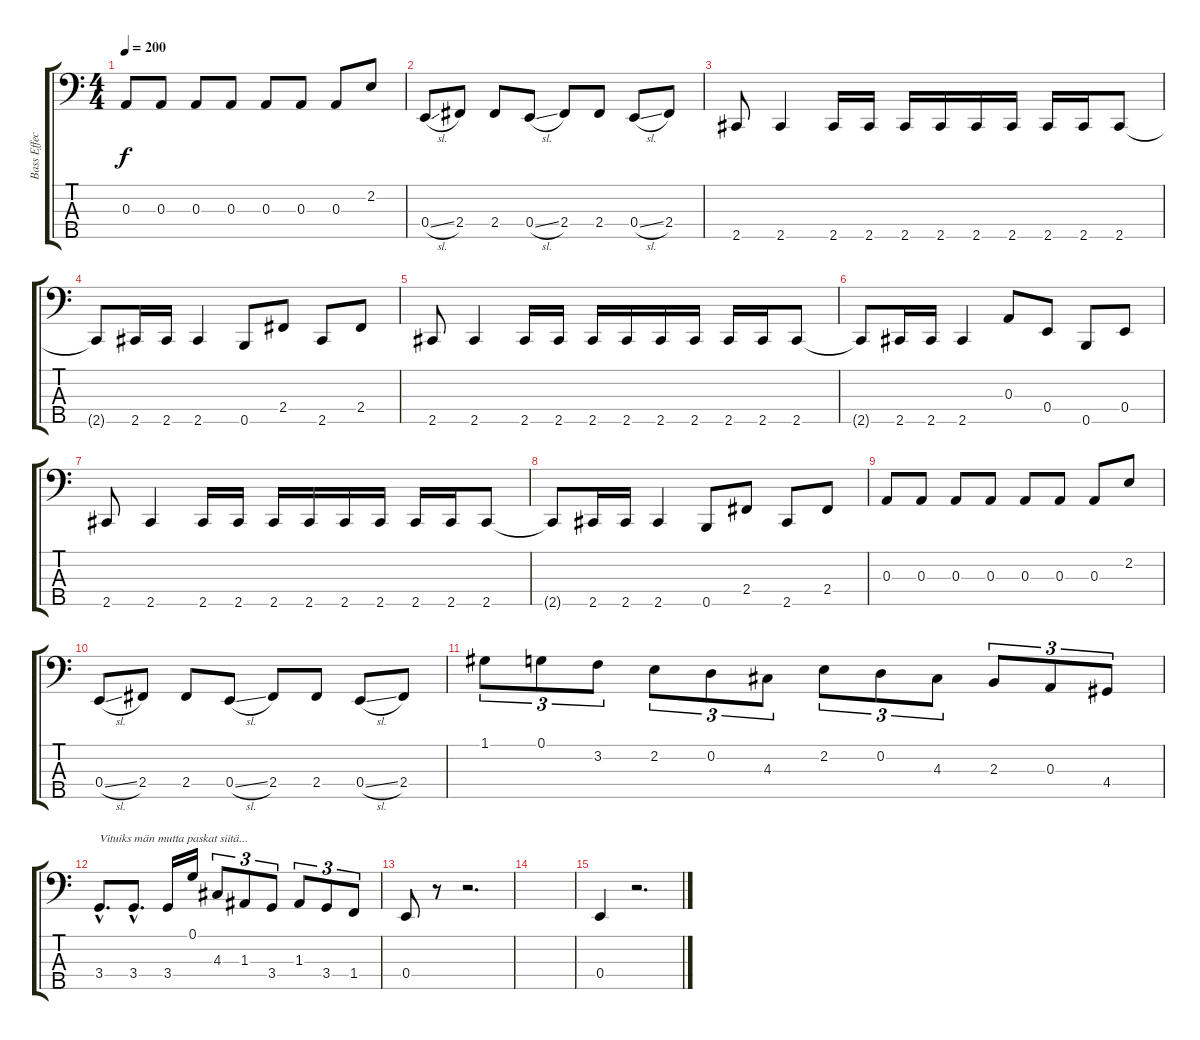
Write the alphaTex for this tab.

\track ("Bass Effect" "Bass Effec") {instrument slapbass1}
\staff {score tabs}
\tuning (G2 D2 A1 E1 B0) {hide}
\ts (4 4)
\tempo 200
\clef f4
\ks c
0.3.8{dy f} 0.3.8 0.3.8 0.3.8 0.3.8 0.3.8 0.3.8 2.2.8 |
0.4{sl}.8 2.4.8 2.4.8 0.4{sl}.8 2.4.8 2.4.8 0.4{sl}.8 2.4.8 |
2.5.8 2.5.4 2.5.16 2.5.16 2.5.16 2.5.16 2.5.16 2.5.16 2.5.16 2.5.16 2.5.8 |
2.5{t}.8 2.5.16 2.5.16 2.5.4 0.5.8 2.4.8 2.5.8 2.4.8 |
2.5.8 2.5.4 2.5.16 2.5.16 2.5.16 2.5.16 2.5.16 2.5.16 2.5.16 2.5.16 2.5.8 |
2.5{t}.8 2.5.16 2.5.16 2.5.4 0.3.8 0.4.8 0.5.8 0.4.8 |
2.5.8 2.5.4 2.5.16 2.5.16 2.5.16 2.5.16 2.5.16 2.5.16 2.5.16 2.5.16 2.5.8 |
2.5{t}.8 2.5.16 2.5.16 2.5.4 0.5.8 2.4.8 2.5.8 2.4.8 |
0.3.8 0.3.8 0.3.8 0.3.8 0.3.8 0.3.8 0.3.8 2.2.8 |
0.4{sl}.8 2.4.8 2.4.8 0.4{sl}.8 2.4.8 2.4.8 0.4{sl}.8 2.4.8 |
1.1.8{tu (3 2)} 0.1.8{tu (3 2)} 3.2.8{tu (3 2)} 2.2.8{tu (3 2)} 0.2.8{tu (3 2)} 4.3.8{tu (3 2)} 2.2.8{tu (3 2)} 0.2.8{tu (3 2)} 4.3.8{tu (3 2)} 2.3.8{tu (3 2)} 0.3.8{tu (3 2)} 4.4.8{tu (3 2)} |
3.4{hac}.8{d txt "Vituiks män mutta paskat siitä..."} 3.4{hac}.8{d} 3.4.16 0.1.16 4.3.8{tu (3 2)} 1.3.8{tu (3 2)} 3.4.8{tu (3 2)} 1.3.8{tu (3 2)} 3.4.8{tu (3 2)} 1.4.8{tu (3 2)} |
0.4.8 r.8 r.2{d} |
|
0.4.4 r.2{d}
